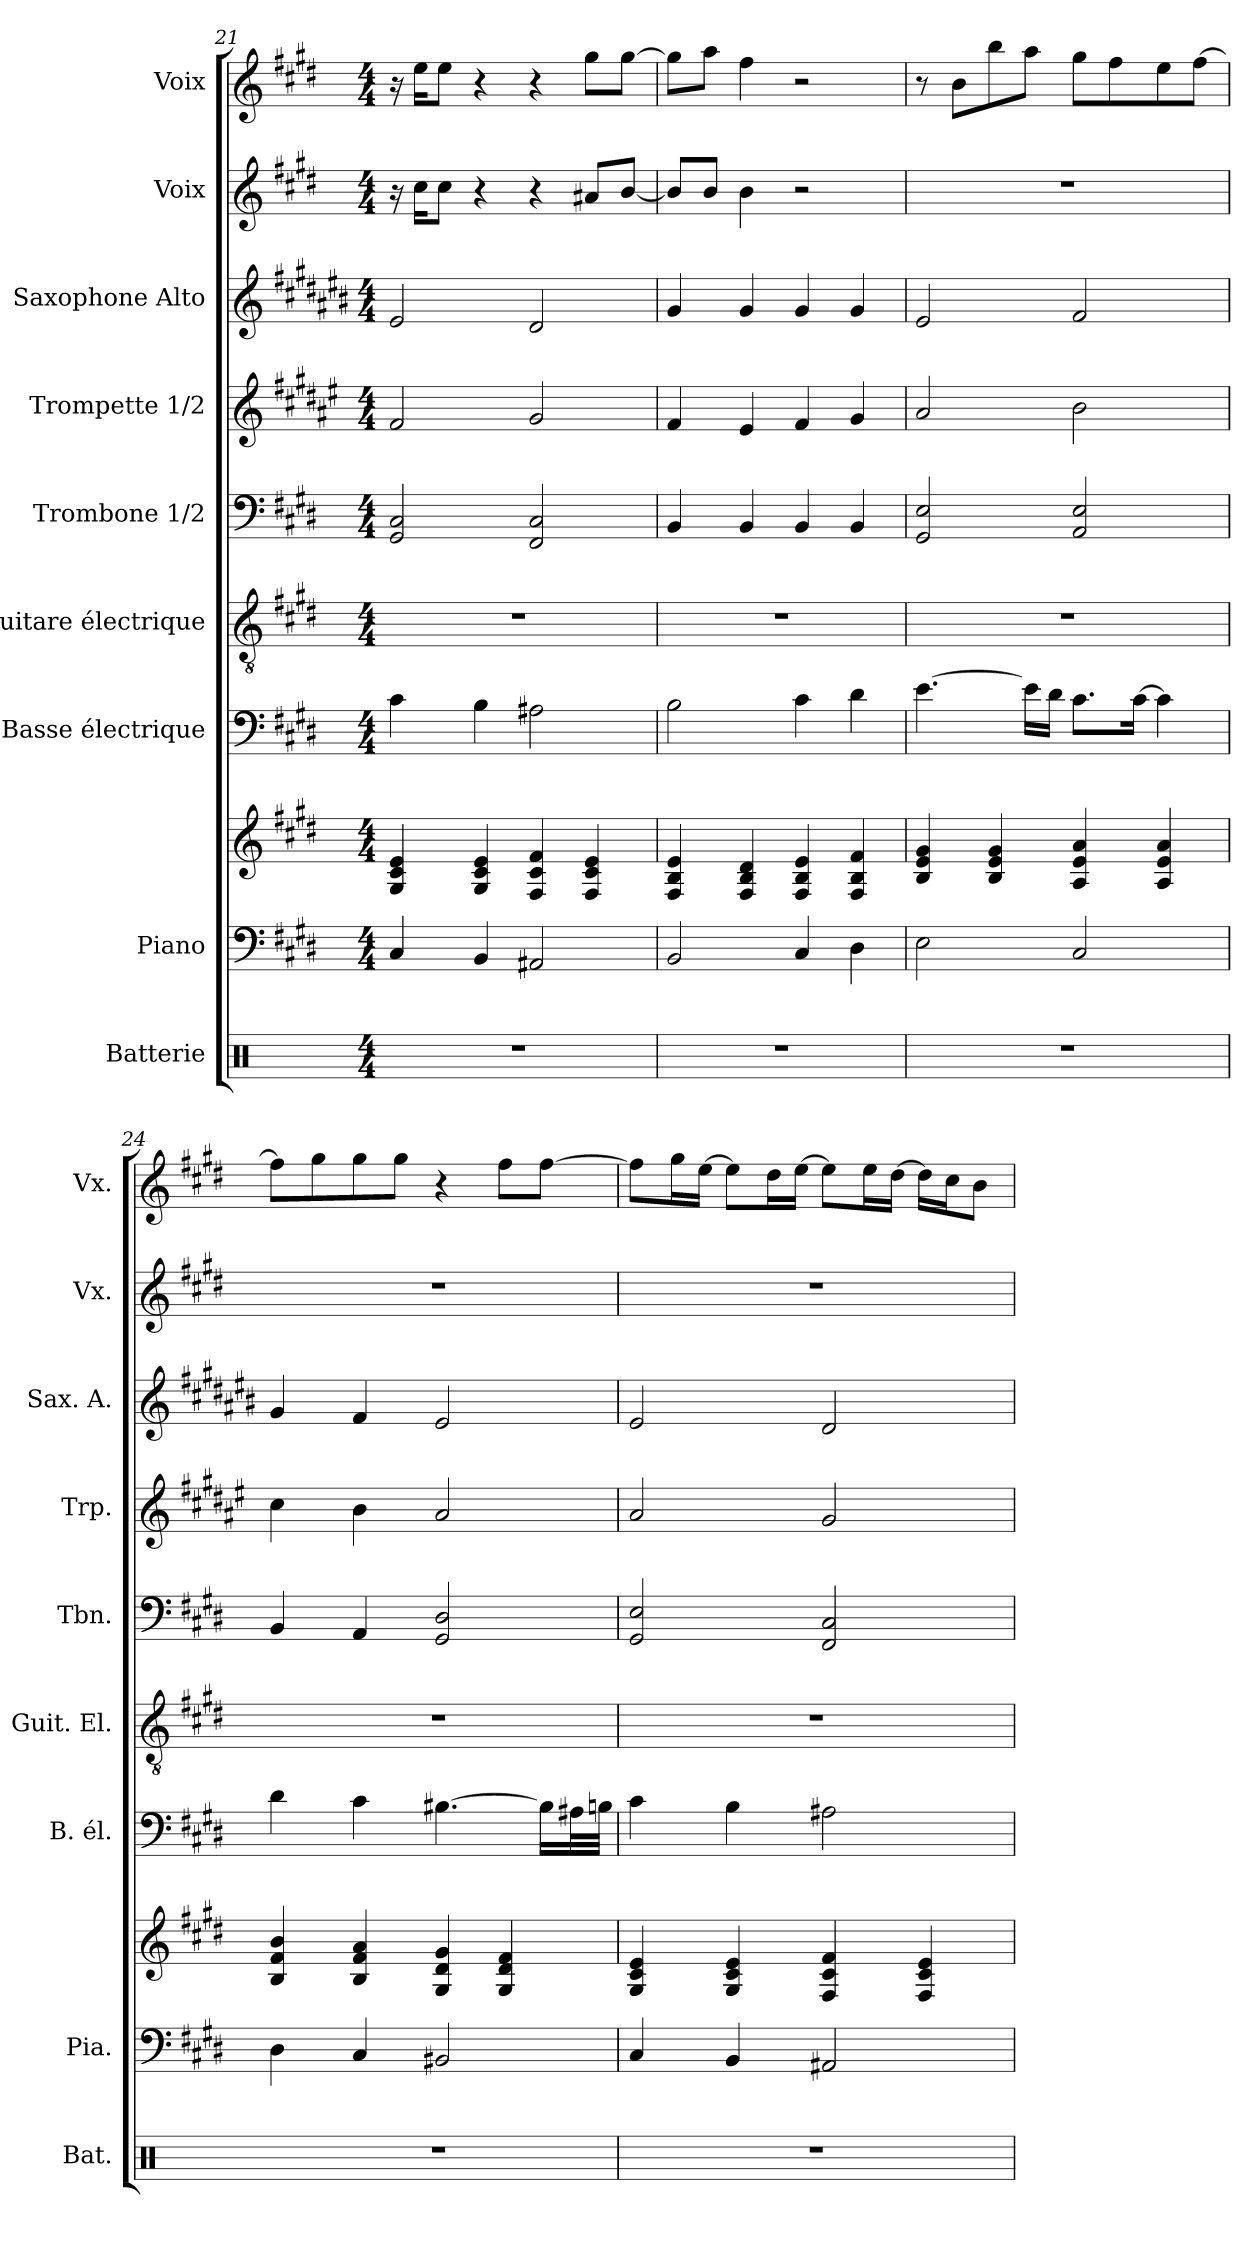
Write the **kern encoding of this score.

**kern	**kern	**kern	**kern	**kern	**kern	**kern	**kern	**kern	**kern
*part9	*part8	*part8	*part7	*part6	*part5	*part4	*part3	*part2	*part1
*staff10	*staff9	*staff8	*staff7	*staff6	*staff5	*staff4	*staff3	*staff2	*staff1
*I"Batterie	*I"Piano	*	*I"Basse électrique	*I"Guitare électrique	*I"Trombone 1/2	*I"Trompette 1/2	*I"Saxophone Alto	*I"Voix	*I"Voix
*I'Bat.	*I'Pia.	*	*I'B. él.	*I'Guit. El.	*I'Tbn.	*I'Trp.	*I'Sax. A.	*I'Vx.	*I'Vx.
*clefX	*clefF4	*clefG2	*clefF4	*clefGv2	*clefF4	*clefG2	*clefG2	*clefG2	*clefG2
*	*	*	*ITrd7c12	*	*	*ITrd1c2	*ITrd5c9	*	*
*k[]	*k[f#c#g#d#]	*k[f#c#g#d#]	*k[f#c#g#d#]	*k[f#c#g#d#]	*k[f#c#g#d#]	*k[f#c#g#d#]	*k[f#c#g#d#]	*k[f#c#g#d#]	*k[f#c#g#d#]
*M4/4	*M4/4	*M4/4	*M4/4	*M4/4	*M4/4	*M4/4	*M4/4	*M4/4	*M4/4
=21	=21	=21	=21	=21	=21	=21	=21	=21	=21
1r	4C#/	4G#/ 4c#/ 4e/	4C#\	1r	2GG#/ 2C#/	2e/	2G#/	16r	16r
.	.	.	.	.	.	.	.	16cc#\KL	16ee\KL
.	.	.	.	.	.	.	.	8cc#\J	8ee\J
.	4BB/	4G#/ 4c#/ 4e/	4BB\	.	.	.	.	4r	4r
.	2AA#X/	4F#/ 4c#/ 4f#/	2AA#X\	.	2FF#/ 2C#/	2f#/	2F#/	4r	4r
.	.	4F#/ 4c#/ 4e/	.	.	.	.	.	8a#X/L	8gg#\L
.	.	.	.	.	.	.	.	[8b/J	[8gg#\J
=22	=22	=22	=22	=22	=22	=22	=22	=22	=22
1r	2BB/	4F#/ 4B/ 4e/	2BB\	1r	4BB/	4e/	4B/	8b/L]	8gg#\L]
.	.	.	.	.	.	.	.	8b/J	8aa\J
.	.	4F#/ 4B/ 4d#/	.	.	4BB/	4d#/	4B/	4b\	4ff#\
.	4C#/	4F#/ 4B/ 4e/	4C#\	.	4BB/	4e/	4B/	2r	2r
.	4D#\	4F#/ 4B/ 4f#/	4D#\	.	4BB/	4f#/	4B/	.	.
!!LO:LB:g=z
=23	=23	=23	=23	=23	=23	=23	=23	=23	=23
1r	2E\	4B/ 4e/ 4g#/	[4.E\	1r	2GG#/ 2E/	2g#/	2G#/	1r	8r
.	.	.	.	.	.	.	.	.	8b\L
.	.	4B/ 4e/ 4g#/	.	.	.	.	.	.	8bb\
.	.	.	16E\LL]	.	.	.	.	.	8aa\J
.	.	.	16D#\JJ	.	.	.	.	.	.
.	2C#/	4A/ 4e/ 4a/	8.C#\L	.	2AA/ 2E/	2a\	2A/	.	8gg#\L
.	.	.	.	.	.	.	.	.	8ff#\
.	.	.	[16C#\Jk	.	.	.	.	.	.
.	.	4A/ 4e/ 4a/	4C#\]	.	.	.	.	.	8ee\
.	.	.	.	.	.	.	.	.	[8ff#\J
=24	=24	=24	=24	=24	=24	=24	=24	=24	=24
1r	4D#\	4B/ 4f#/ 4b/	4D#\	1r	4BB/	4b\	4B/	1r	8ff#\L]
.	.	.	.	.	.	.	.	.	8gg#\
.	4C#/	4B/ 4f#/ 4a/	4C#\	.	4AA/	4a\	4A/	.	8gg#\
.	.	.	.	.	.	.	.	.	8gg#\J
.	2BB#X/	4G#/ 4d#/ 4g#/	[4.BB#X\	.	2GG#/ 2D#/	2g#/	2G#/	.	4r
.	.	4G#/ 4d#/ 4f#/	.	.	.	.	.	.	8ff#\L
.	.	.	16BB#\LL]	.	.	.	.	.	[8ff#\J
.	.	.	32AA#X\L	.	.	.	.	.	.
.	.	.	32BBn\JJJ	.	.	.	.	.	.
=25	=25	=25	=25	=25	=25	=25	=25	=25	=25
1r	4C#/	4G#/ 4c#/ 4e/	4C#\	1r	2GG#/ 2E/	2g#/	2G#/	1r	8ff#\L]
.	.	.	.	.	.	.	.	.	16gg#\L
.	.	.	.	.	.	.	.	.	[16ee\JJ
.	4BB/	4G#/ 4c#/ 4e/	4BB\	.	.	.	.	.	8ee\L]
.	.	.	.	.	.	.	.	.	16dd#\L
.	.	.	.	.	.	.	.	.	[16ee\JJ
.	2AA#X/	4F#/ 4c#/ 4f#/	2AA#X\	.	2FF#/ 2C#/	2f#/	2F#/	.	8ee\L]
.	.	.	.	.	.	.	.	.	16ee\L
.	.	.	.	.	.	.	.	.	[16dd#\JJ
.	.	4F#/ 4c#/ 4e/	.	.	.	.	.	.	16dd#\LL]
.	.	.	.	.	.	.	.	.	16cc#\J
.	.	.	.	.	.	.	.	.	8b\J
=	=	=	=	=	=	=	=	=	=
*-	*-	*-	*-	*-	*-	*-	*-	*-	*-
